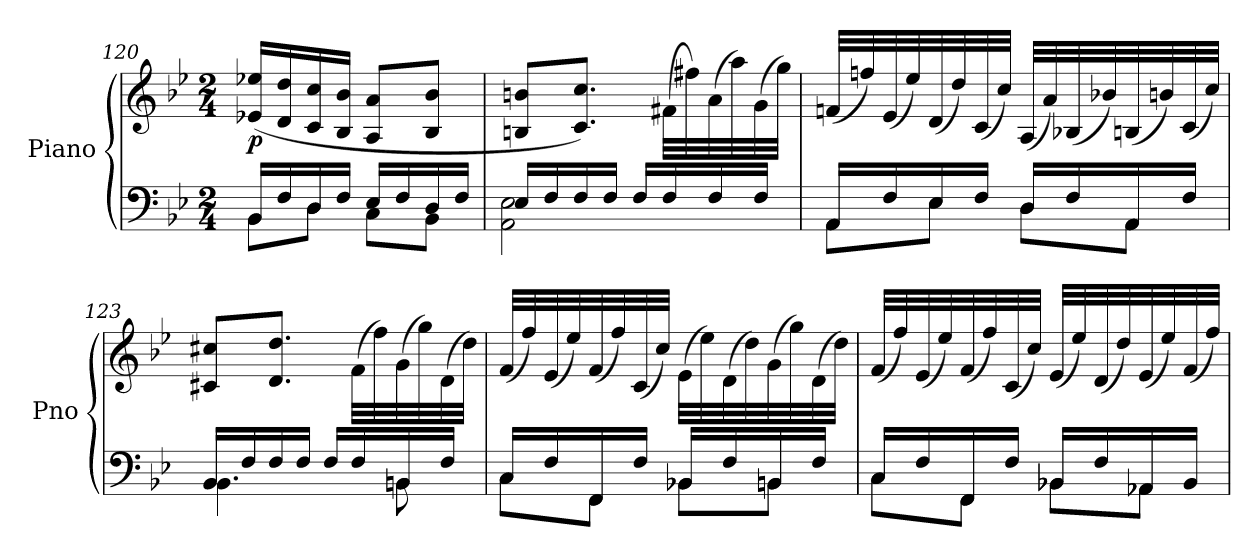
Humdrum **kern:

**kern	**kern	**dynam
*part1	*part1	*part1
*staff2	*staff1	*staff1/2
*I"Piano	*	*
*I'Pno	*	*
*clefF4	*clefG2	*
*k[b-e-]	*k[b-e-]	*
*M2/4	*M2/4	*
=120	=120	=120
*^	*	*
!	!	!	!LO:DY:b
16BB-/LL	8BB-\L	(16e-X/ 16ee-X/LL	p
16F/	.	16d/ 16dd/	.
16D/	8D\J	16c/ 16cc/	.
16F/JJ	.	16B-/ 16b-/JJ	.
16E-/LL	8C\L	8A/ 8a/L	.
16F/	.	.	.
16D/	8BB-\J	8B-/ 8b-/J	.
16F/JJ	.	.	.
!!LO:LB:g=z
=121	=121	=121	=121
16E-/LL	2AA\ 2E-\	8Bn/ 8bn/L	.
16F/	.	.	.
16F/	.	8.c/ 8.cc/J)	.
16F/JJ	.	.	.
16F/LL	.	.	.
16F/	.	(32f#X\LLL	.
.	.	32ff#X\)	.
16F/	.	(32a\	.
.	.	32aa\)	.
16F/JJ	.	(32g\	.
.	.	32gg\JJJ)	.
=122	=122	=122	=122
16AA/LL	8AA\L	(32fn/LLL	.
.	.	32ffn/)	.
16F/	.	(32e-/	.
.	.	32ee-/)	.
16E-/	8E-\J	(32d/	.
.	.	32dd/)	.
16F/JJ	.	(32c/	.
.	.	32cc/JJJ)	.
16D/LL	8D\L	(32A/LLL	.
.	.	32a/)	.
16F/	.	(32B-X/	.
.	.	32b-X/)	.
16AA/	8AA\J	(32Bn/	.
.	.	32bn/)	.
16F/JJ	.	(32c/	.
.	.	32cc/JJJ)	.
=123	=123	=123	=123
16BB-/LL	4.BB-\	8c#X/ 8cc#X/L	.
16F/	.	.	.
16F/	.	8.d/ 8.dd/J	.
16F/JJ	.	.	.
16F/LL	.	.	.
!	!	!	!LO:DY:b
16F/	.	(32f\LLL	other-dynamics
.	.	32ff\)	.
16BBn/	8BBn\	(32g\	.
.	.	32gg\)	.
16F/JJ	.	(32d\	.
.	.	32dd\JJJ)	.
!!LO:LB:g=z
=124	=124	=124	=124
16C/LL	8C\L	(32f/LLL	.
.	.	32ff/)	.
16F/	.	(32e-/	.
.	.	32ee-/)	.
16FF/	8FF\J	(32f/	.
.	.	32ff/)	.
16F/JJ	.	(32c/	.
.	.	32cc/JJJ)	.
16BB-X/LL	8BB-X\L	(32e-\LLL	.
.	.	32ee-\)	.
16F/	.	(32d\	.
.	.	32dd\)	.
16BBn/	8BBn\J	(32g\	.
.	.	32gg\)	.
16F/JJ	.	(32d\	.
.	.	32dd\JJJ)	.
=125	=125	=125	=125
16C/LL	8C\L	(32f/LLL	.
.	.	32ff/)	.
16F/	.	(32e-/	.
.	.	32ee-/)	.
16FF/	8FF\J	(32f/	.
.	.	32ff/)	.
16F/JJ	.	(32c/	.
.	.	32cc/JJJ)	.
16BB-X/LL	8BB-X\L	(32e-/LLL	.
.	.	32ee-/)	.
16F/	.	(32d/	.
.	.	32dd/)	.
16AA-X/	8AA-X\J	(32e-/	.
.	.	32ee-/)	.
16BB-/JJ	.	(32f/	.
.	.	32ff/JJJ)	.
*v	*v	*	*
=	=	=
*-	*-	*-
